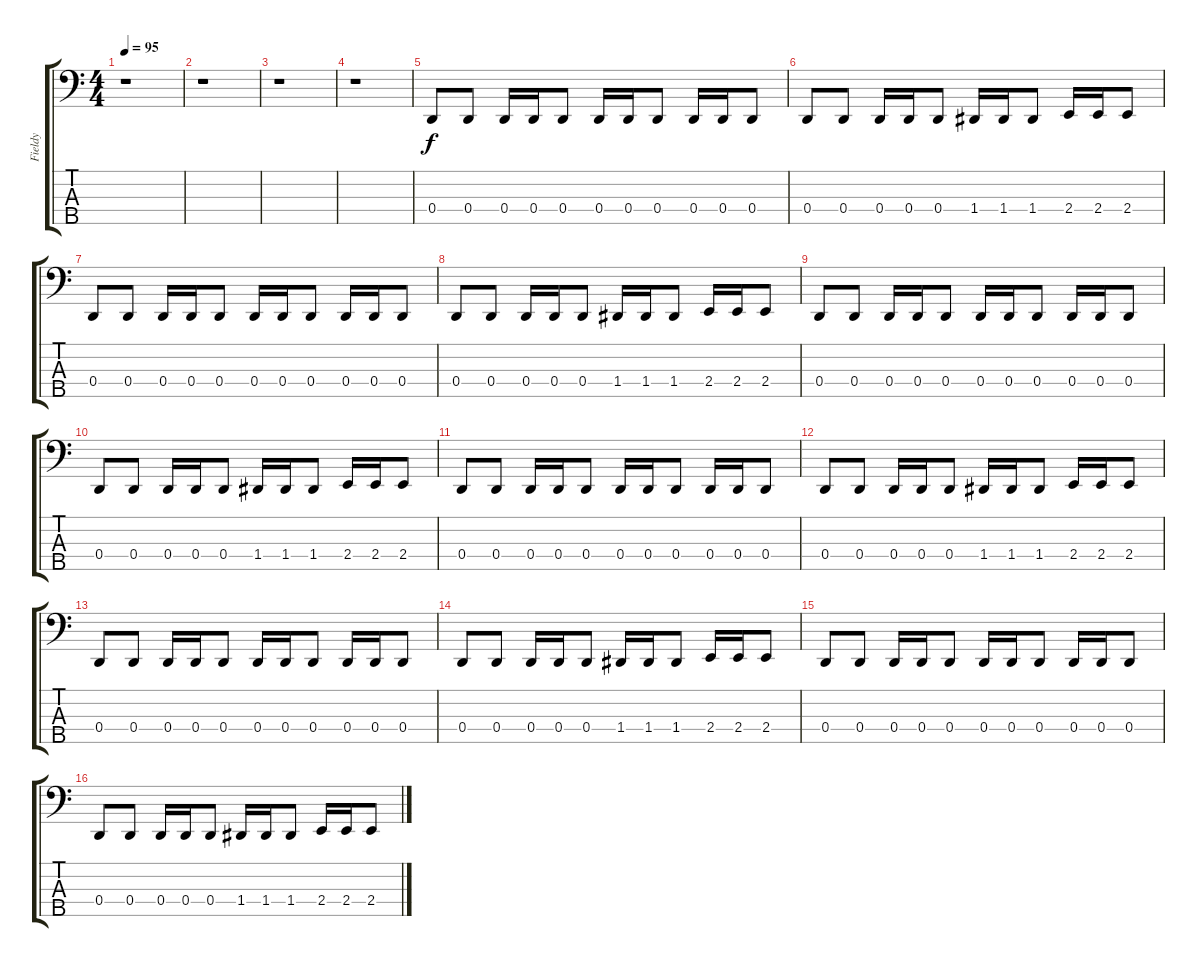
\track ("Fieldy" "Fieldy") {instrument electricbassfinger}
\staff {score tabs}
\tuning (F2 C2 G1 D1 A0) {hide}
\ts (4 4)
\tempo 95
\clef f4
\ks c
r.1{dy f instrument electricbassfinger} |
r.1 |
r.1 |
r.1 |
0.4.8 0.4.8 0.4.16 0.4.16 0.4.8 0.4.16 0.4.16 0.4.8 0.4.16 0.4.16 0.4.8 |
0.4.8 0.4.8 0.4.16 0.4.16 0.4.8 1.4.16 1.4.16 1.4.8 2.4.16 2.4.16 2.4.8 |
0.4.8 0.4.8 0.4.16 0.4.16 0.4.8 0.4.16 0.4.16 0.4.8 0.4.16 0.4.16 0.4.8 |
0.4.8 0.4.8 0.4.16 0.4.16 0.4.8 1.4.16 1.4.16 1.4.8 2.4.16 2.4.16 2.4.8 |
0.4.8 0.4.8 0.4.16 0.4.16 0.4.8 0.4.16 0.4.16 0.4.8 0.4.16 0.4.16 0.4.8 |
0.4.8 0.4.8 0.4.16 0.4.16 0.4.8 1.4.16 1.4.16 1.4.8 2.4.16 2.4.16 2.4.8 |
0.4.8 0.4.8 0.4.16 0.4.16 0.4.8 0.4.16 0.4.16 0.4.8 0.4.16 0.4.16 0.4.8 |
0.4.8 0.4.8 0.4.16 0.4.16 0.4.8 1.4.16 1.4.16 1.4.8 2.4.16 2.4.16 2.4.8 |
0.4.8 0.4.8 0.4.16 0.4.16 0.4.8 0.4.16 0.4.16 0.4.8 0.4.16 0.4.16 0.4.8 |
0.4.8 0.4.8 0.4.16 0.4.16 0.4.8 1.4.16 1.4.16 1.4.8 2.4.16 2.4.16 2.4.8 |
0.4.8 0.4.8 0.4.16 0.4.16 0.4.8 0.4.16 0.4.16 0.4.8 0.4.16 0.4.16 0.4.8 |
0.4.8 0.4.8 0.4.16 0.4.16 0.4.8 1.4.16 1.4.16 1.4.8 2.4.16 2.4.16 2.4.8
